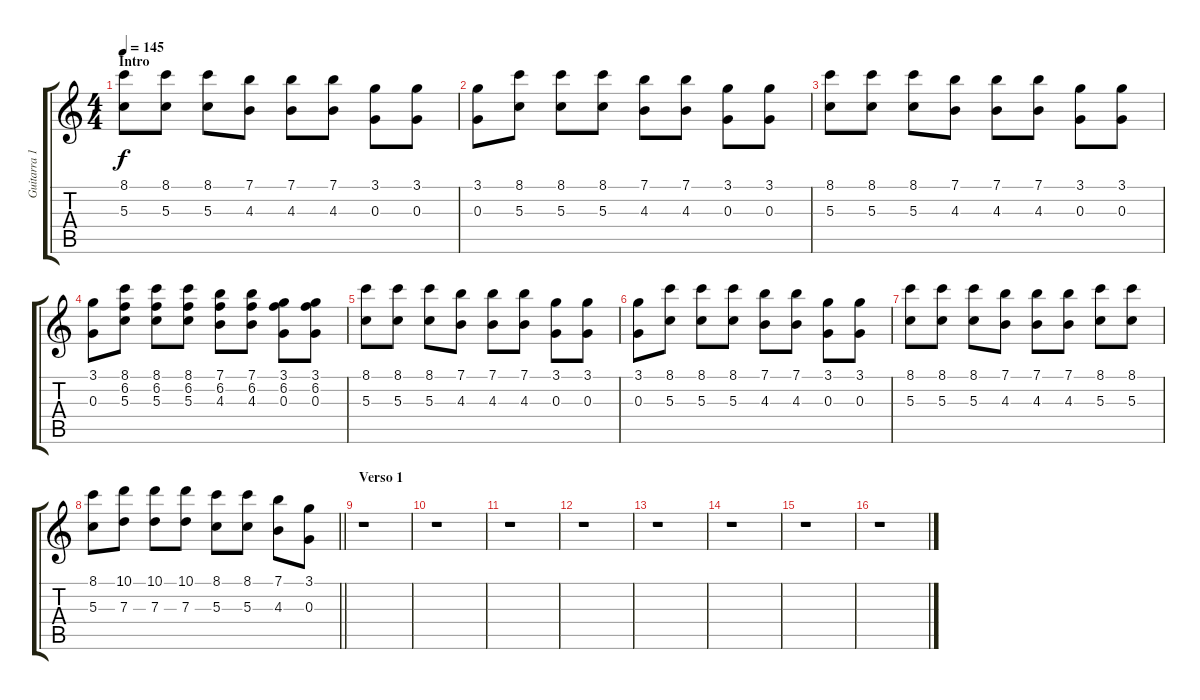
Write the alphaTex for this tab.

\track ("Guitarra 1" "Guitarra 1") {instrument acousticguitarsteel}
\staff {score tabs}
\tuning (E4 B3 G3 D3 A2 E2) {hide}
\ts (4 4)
\section ("" "Intro")
\tempo 145
\clef g2
\ks c
(8.1 5.3).8{dy f instrument acousticguitarsteel} (8.1 5.3).8 (8.1 5.3).8 (7.1 4.3).8 (7.1 4.3).8 (7.1 4.3).8 (3.1 0.3).8 (3.1 0.3).8 |
(3.1 0.3).8 (8.1 5.3).8 (8.1 5.3).8 (8.1 5.3).8 (7.1 4.3).8 (7.1 4.3).8 (3.1 0.3).8 (3.1 0.3).8 |
(8.1 5.3).8 (8.1 5.3).8 (8.1 5.3).8 (7.1 4.3).8 (7.1 4.3).8 (7.1 4.3).8 (3.1 0.3).8 (3.1 0.3).8 |
(3.1 0.3).8 (8.1 6.2 5.3).8 (8.1 6.2 5.3).8 (8.1 6.2 5.3).8 (7.1 6.2 4.3).8 (7.1 6.2 4.3).8 (3.1 6.2 0.3).8 (3.1 6.2 0.3).8 |
(8.1 5.3).8 (8.1 5.3).8 (8.1 5.3).8 (7.1 4.3).8 (7.1 4.3).8 (7.1 4.3).8 (3.1 0.3).8 (3.1 0.3).8 |
(3.1 0.3).8 (8.1 5.3).8 (8.1 5.3).8 (8.1 5.3).8 (7.1 4.3).8 (7.1 4.3).8 (3.1 0.3).8 (3.1 0.3).8 |
(8.1 5.3).8 (8.1 5.3).8 (8.1 5.3).8 (7.1 4.3).8 (7.1 4.3).8 (7.1 4.3).8 (8.1 5.3).8 (8.1 5.3).8 |
\barLineRight lightlight
(8.1 5.3).8 (10.1 7.3).8 (10.1 7.3).8 (10.1 7.3).8 (8.1 5.3).8 (8.1 5.3).8 (7.1 4.3).8 (3.1 0.3).8 |
\section ("" "Verso 1")
r.1 |
r.1 |
r.1 |
r.1 |
r.1 |
r.1 |
r.1 |
r.1
